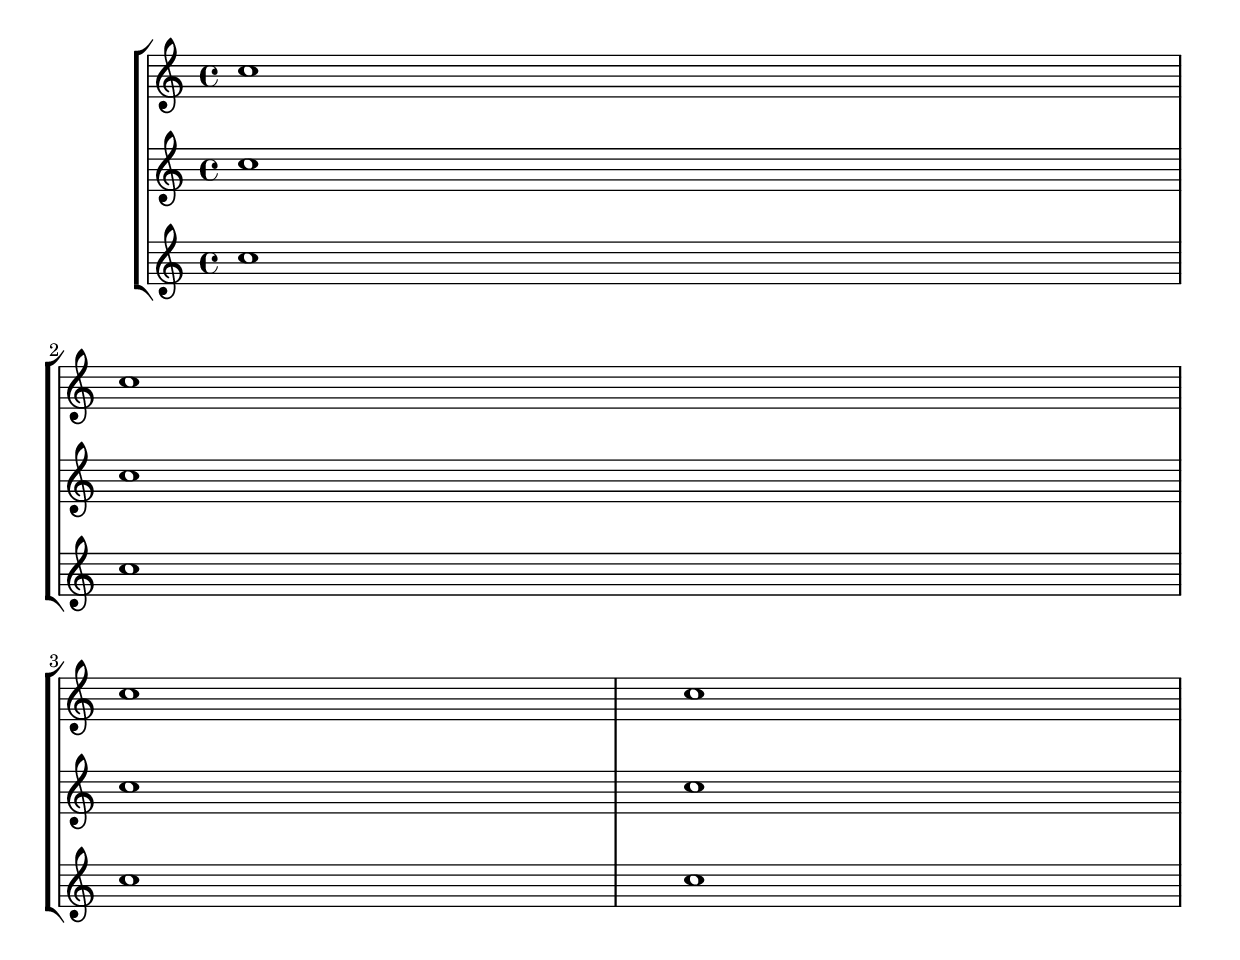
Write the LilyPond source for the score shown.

\header {

  texidoc = "Alignments may be changed pre system by setting
  @code{alignment-offsets} in the @code{line-break-system-details}
  property"

}

\version "2.7.39"

\book {
  \score {
    \relative c'' \new StaffGroup <<
      \new Staff { c1 c c c }
      \new Staff { c c c c }
      \new Staff { 
	\overrideProperty
	#"Score.NonMusicalPaperColumn"
	#'line-break-system-details
	#'((alignment-offsets . (#f #f -30)))
	c1 \break
	\overrideProperty
	#"Score.NonMusicalPaperColumn"
	#'line-break-system-details
	#'((alignment-offsets . (0 -5 -20)))
	c1 \break
	\overrideProperty
	#"Score.NonMusicalPaperColumn"
	#'line-break-system-details
	#'((alignment-offsets . (0 -15 -20)))
	c1 c
      }
    >>
  }
}
